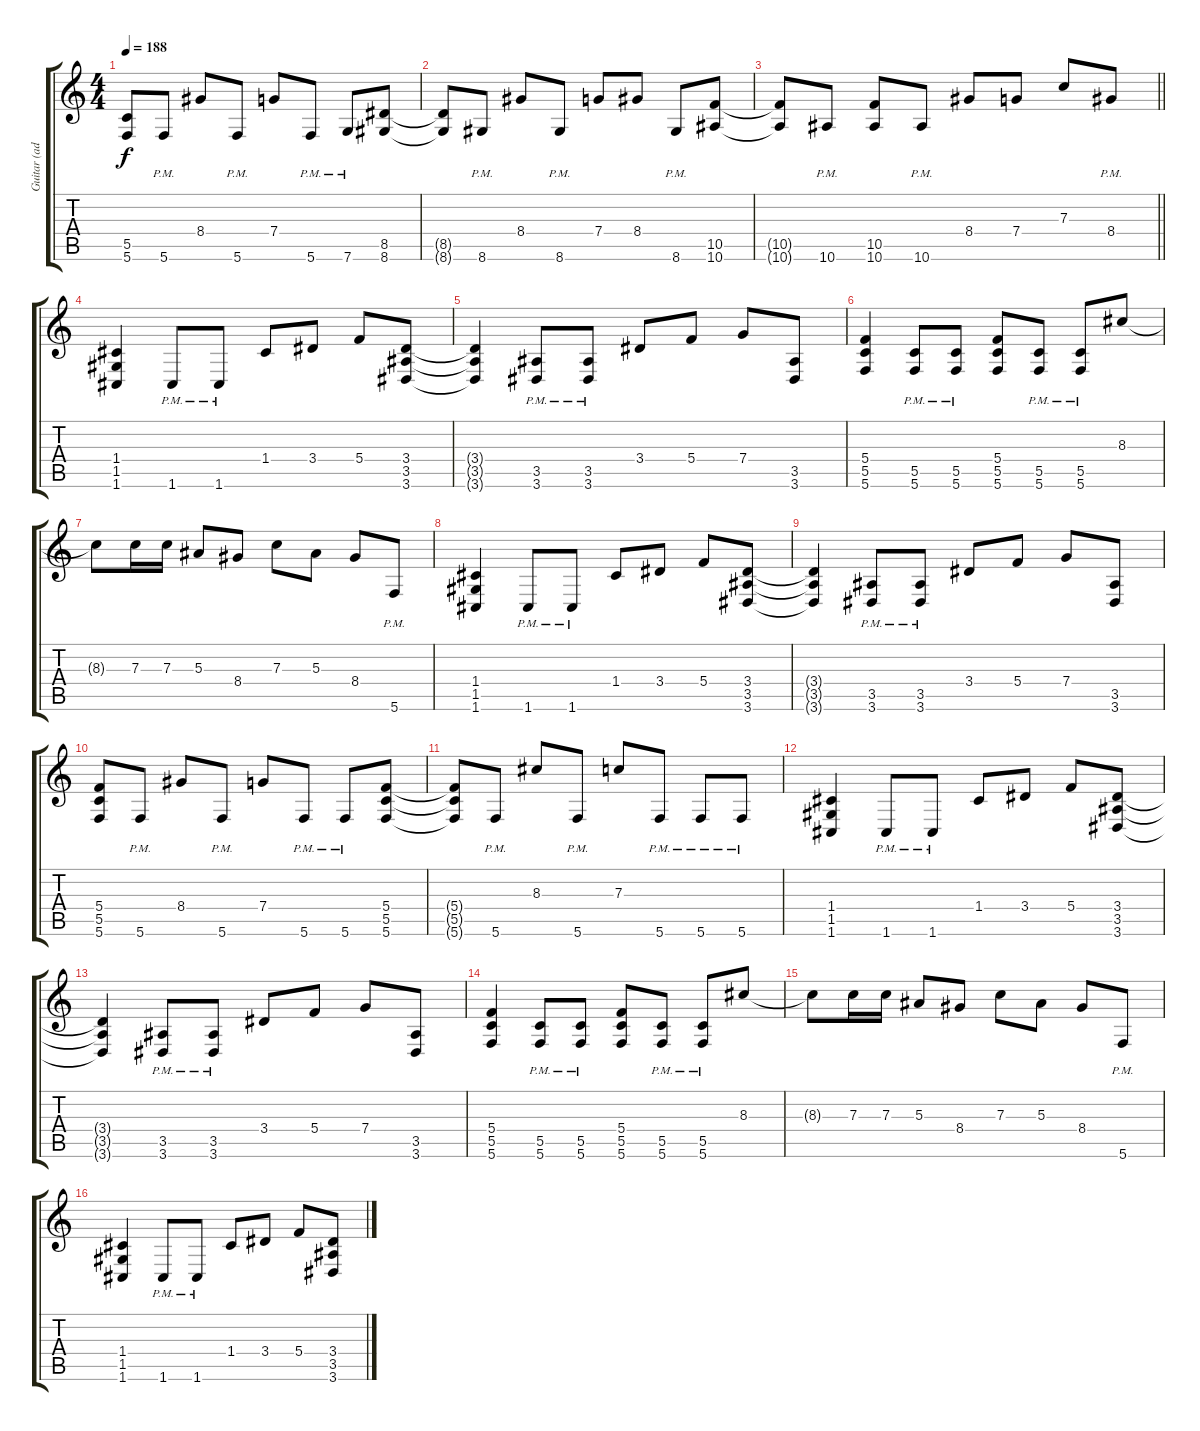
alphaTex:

\track ("Guitar (add.)" "Guitar (ad") {instrument overdrivenguitar}
\staff {score tabs}
\tuning (D4 A3 F3 C3 G2 C2) {hide}
\ts (4 4)
\tempo 188
\clef g2
\ks c
(5.5{t} 5.6{t}).8{dy f} 5.6{pm}.8 8.4.8 5.6{pm}.8 7.4.8 5.6{pm}.8 7.6{pm}.8 (8.5 8.6).8 |
(8.5{t} 8.6{t}).8 8.6{pm}.8 8.4.8 8.6{pm}.8 7.4.8 8.4.8 8.6{pm}.8 (10.5 10.6).8 |
\barLineRight lightlight
(10.5{t} 10.6{t}).8 10.6{pm}.8 (10.5 10.6).8 10.6{pm}.8 8.4.8 7.4.8 7.3.8 8.4{pm}.8 |
\section ("" " ")
(1.4 1.5 1.6).4 1.6{pm}.8 1.6{pm}.8 1.4.8 3.4.8 5.4.8 (3.4 3.5 3.6).8 |
(3.4{t} 3.5{t} 3.6{t}).4 (3.5{pm} 3.6{pm}).8 (3.5{pm} 3.6{pm}).8 3.4.8 5.4.8 7.4.8 (3.5 3.6).8 |
(5.4 5.5 5.6).4 (5.5{pm} 5.6{pm}).8 (5.5{pm} 5.6{pm}).8 (5.4 5.5 5.6).8 (5.5{pm} 5.6{pm}).8 (5.5{pm} 5.6{pm}).8 8.3.8 |
8.3{t}.8 7.3.16 7.3.16 5.3.8 8.4.8 7.3.8 5.3.8 8.4.8 5.6{pm}.8 |
(1.4 1.5 1.6).4 1.6{pm}.8 1.6{pm}.8 1.4.8 3.4.8 5.4.8 (3.4 3.5 3.6).8 |
(3.4{t} 3.5{t} 3.6{t}).4 (3.5{pm} 3.6{pm}).8 (3.5{pm} 3.6{pm}).8 3.4.8 5.4.8 7.4.8 (3.5 3.6).8 |
(5.4 5.5 5.6).8 5.6{pm}.8 8.4.8 5.6{pm}.8 7.4.8 5.6{pm}.8 5.6{pm}.8 (5.4 5.5 5.6).8 |
(5.4{t} 5.5{t} 5.6{t}).8 5.6{pm}.8 8.3.8 5.6{pm}.8 7.3.8 5.6{pm}.8 5.6{pm}.8 5.6{pm}.8 |
(1.4 1.5 1.6).4 1.6{pm}.8 1.6{pm}.8 1.4.8 3.4.8 5.4.8 (3.4 3.5 3.6).8 |
(3.4{t} 3.5{t} 3.6{t}).4 (3.5{pm} 3.6{pm}).8 (3.5{pm} 3.6{pm}).8 3.4.8 5.4.8 7.4.8 (3.5 3.6).8 |
(5.4 5.5 5.6).4 (5.5{pm} 5.6{pm}).8 (5.5{pm} 5.6{pm}).8 (5.4 5.5 5.6).8 (5.5{pm} 5.6{pm}).8 (5.5{pm} 5.6{pm}).8 8.3.8 |
8.3{t}.8 7.3.16 7.3.16 5.3.8 8.4.8 7.3.8 5.3.8 8.4.8 5.6{pm}.8 |
(1.4 1.5 1.6).4 1.6{pm}.8 1.6{pm}.8 1.4.8 3.4.8 5.4.8 (3.4 3.5 3.6).8
